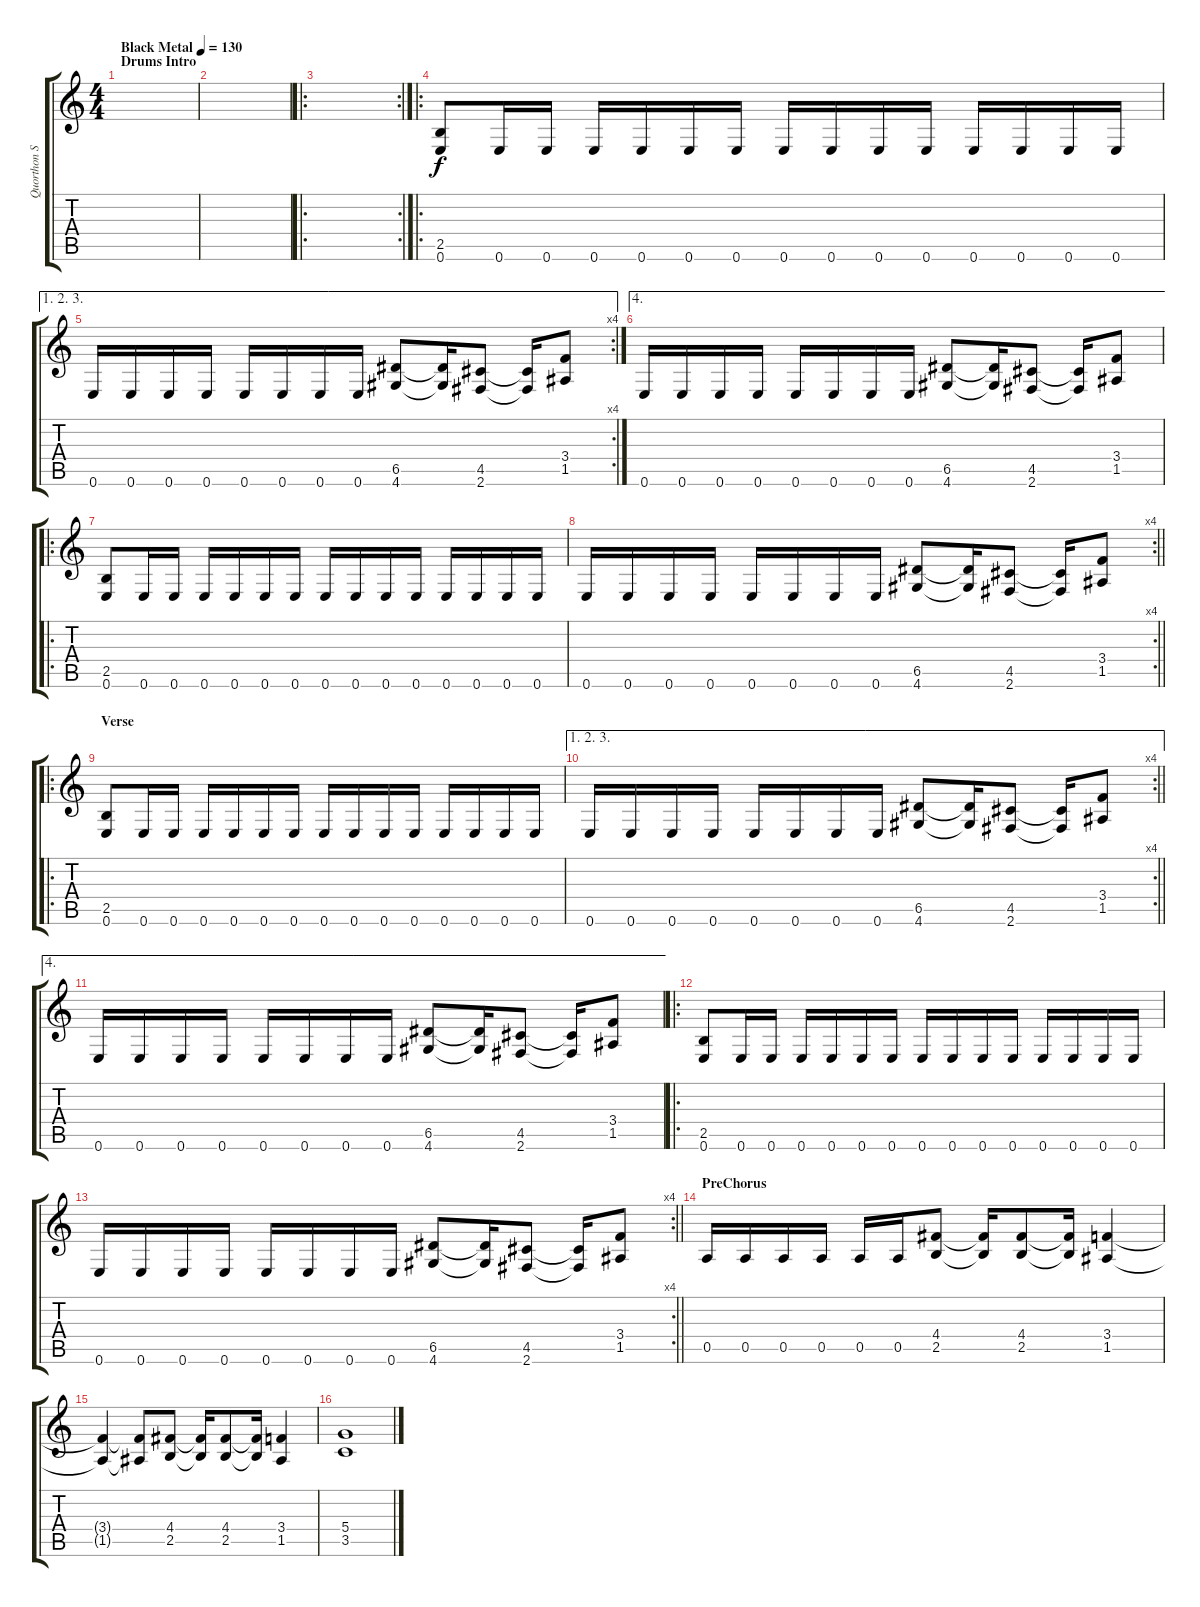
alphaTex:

\track ("Quorthon Seth" "Quorthon S") {instrument distortionguitar}
\staff {score tabs}
\tuning (E4 B3 G3 D3 A2 E2) {hide}
\ts (4 4)
\section ("" "Drums Intro")
\tempo (130 "Black Metal")
\clef g2
\ks c
|
|
\ro
\rc 2
|
\ro
(2.5 0.6).8 0.6.16 0.6.16 0.6.16 0.6.16 0.6.16 0.6.16 0.6.16 0.6.16 0.6.16 0.6.16 0.6.16 0.6.16 0.6.16 0.6.16 |
\ae (1 2 3)
\rc 4
0.6.16 0.6.16 0.6.16 0.6.16 0.6.16 0.6.16 0.6.16 0.6.16 (6.5 4.6).8 (6.5{t} 4.6{t}).16 (4.5 2.6).8 (4.5{t} 2.6{t}).16 (3.4 1.5).8 |
\ae 4
0.6.16 0.6.16 0.6.16 0.6.16 0.6.16 0.6.16 0.6.16 0.6.16 (6.5 4.6).8 (6.5{t} 4.6{t}).16 (4.5 2.6).8 (4.5{t} 2.6{t}).16 (3.4 1.5).8 |
\ro
(2.5 0.6).8 0.6.16 0.6.16 0.6.16 0.6.16 0.6.16 0.6.16 0.6.16 0.6.16 0.6.16 0.6.16 0.6.16 0.6.16 0.6.16 0.6.16 |
\rc 4
\barLineRight lightlight
0.6.16 0.6.16 0.6.16 0.6.16 0.6.16 0.6.16 0.6.16 0.6.16 (6.5 4.6).8 (6.5{t} 4.6{t}).16 (4.5 2.6).8 (4.5{t} 2.6{t}).16 (3.4 1.5).8 |
\ro
\section ("" "Verse")
(2.5 0.6).8 0.6.16 0.6.16 0.6.16 0.6.16 0.6.16 0.6.16 0.6.16 0.6.16 0.6.16 0.6.16 0.6.16 0.6.16 0.6.16 0.6.16 |
\ae (1 2 3)
\rc 4
\barLineRight lightlight
0.6.16 0.6.16 0.6.16 0.6.16 0.6.16 0.6.16 0.6.16 0.6.16 (6.5 4.6).8 (6.5{t} 4.6{t}).16 (4.5 2.6).8 (4.5{t} 2.6{t}).16 (3.4 1.5).8 |
\ae 4
0.6.16 0.6.16 0.6.16 0.6.16 0.6.16 0.6.16 0.6.16 0.6.16 (6.5 4.6).8 (6.5{t} 4.6{t}).16 (4.5 2.6).8 (4.5{t} 2.6{t}).16 (3.4 1.5).8 |
\ro
(2.5 0.6).8 0.6.16 0.6.16 0.6.16 0.6.16 0.6.16 0.6.16 0.6.16 0.6.16 0.6.16 0.6.16 0.6.16 0.6.16 0.6.16 0.6.16 |
\rc 4
\barLineRight lightlight
0.6.16 0.6.16 0.6.16 0.6.16 0.6.16 0.6.16 0.6.16 0.6.16 (6.5 4.6).8 (6.5{t} 4.6{t}).16 (4.5 2.6).8 (4.5{t} 2.6{t}).16 (3.4 1.5).8 |
\section ("" "PreChorus")
0.5.16 0.5.16 0.5.16 0.5.16 0.5.16 0.5.16 (4.4 2.5).8 (4.4{t} 2.5{t}).16 (4.4 2.5).8 (4.4{t} 2.5{t}).16 (3.4 1.5).4 |
(3.4{t} 1.5{t}).4 (3.4{t} 1.5{t}).8 (4.4 2.5).8 (4.4{t} 2.5{t}).16 (4.4 2.5).8 (4.4{t} 2.5{t}).16 (3.4 1.5).4 |
(5.4 3.5).1
